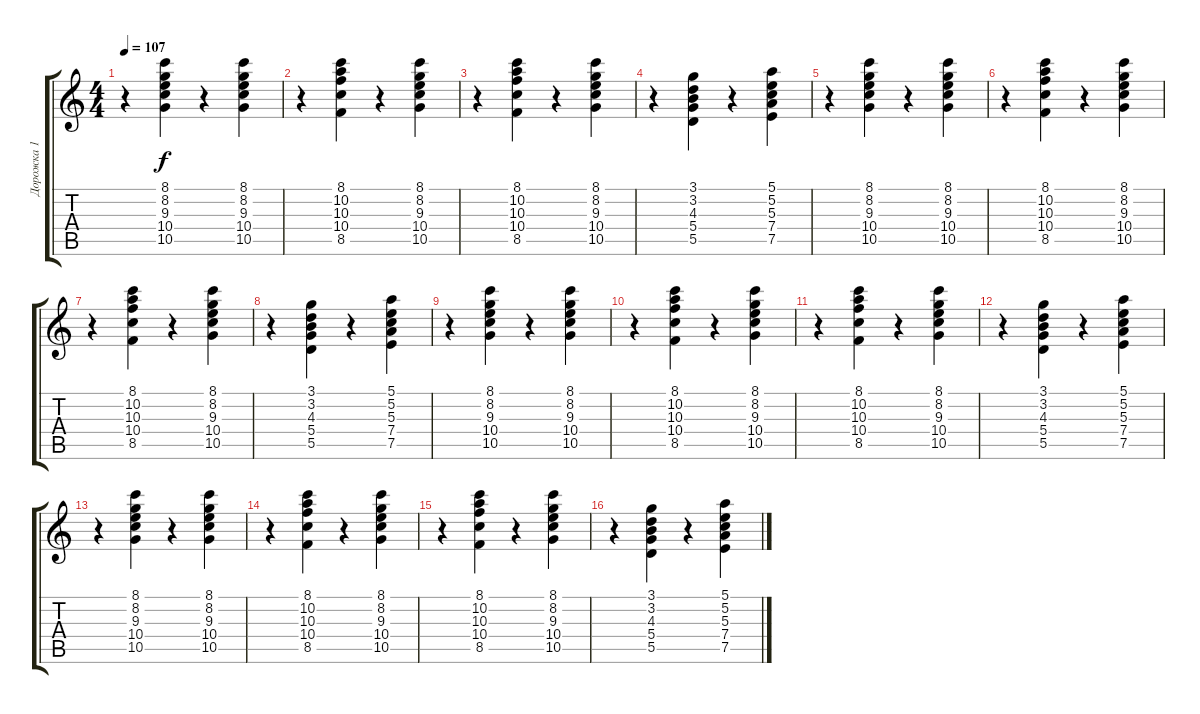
\track ("Дорожка 1" "Дорожка 1") {instrument acousticguitarsteel}
\staff {score tabs}
\tuning (E4 B3 G3 D3 A2 E2) {hide}
\ts (4 4)
\tempo 107
\clef g2
\ks c
r.4{dy f} (8.1 8.2 9.3 10.4 10.5).4 r.4 (8.1 8.2 9.3 10.4 10.5).4 |
r.4 (8.1 10.2 10.3 10.4 8.5).4 r.4 (8.1 8.2 9.3 10.4 10.5).4 |
r.4 (8.1 10.2 10.3 10.4 8.5).4 r.4 (8.1 8.2 9.3 10.4 10.5).4 |
r.4 (3.1 3.2 4.3 5.4 5.5).4 r.4 (5.1 5.2 5.3 7.4 7.5).4 |
r.4 (8.1 8.2 9.3 10.4 10.5).4 r.4 (8.1 8.2 9.3 10.4 10.5).4 |
r.4 (8.1 10.2 10.3 10.4 8.5).4 r.4 (8.1 8.2 9.3 10.4 10.5).4 |
r.4 (8.1 10.2 10.3 10.4 8.5).4 r.4 (8.1 8.2 9.3 10.4 10.5).4 |
r.4 (3.1 3.2 4.3 5.4 5.5).4 r.4 (5.1 5.2 5.3 7.4 7.5).4 |
r.4 (8.1 8.2 9.3 10.4 10.5).4 r.4 (8.1 8.2 9.3 10.4 10.5).4 |
r.4 (8.1 10.2 10.3 10.4 8.5).4 r.4 (8.1 8.2 9.3 10.4 10.5).4 |
r.4 (8.1 10.2 10.3 10.4 8.5).4 r.4 (8.1 8.2 9.3 10.4 10.5).4 |
r.4 (3.1 3.2 4.3 5.4 5.5).4 r.4 (5.1 5.2 5.3 7.4 7.5).4 |
r.4 (8.1 8.2 9.3 10.4 10.5).4 r.4 (8.1 8.2 9.3 10.4 10.5).4 |
r.4 (8.1 10.2 10.3 10.4 8.5).4 r.4 (8.1 8.2 9.3 10.4 10.5).4 |
r.4 (8.1 10.2 10.3 10.4 8.5).4 r.4 (8.1 8.2 9.3 10.4 10.5).4 |
r.4 (3.1 3.2 4.3 5.4 5.5).4 r.4 (5.1 5.2 5.3 7.4 7.5).4
